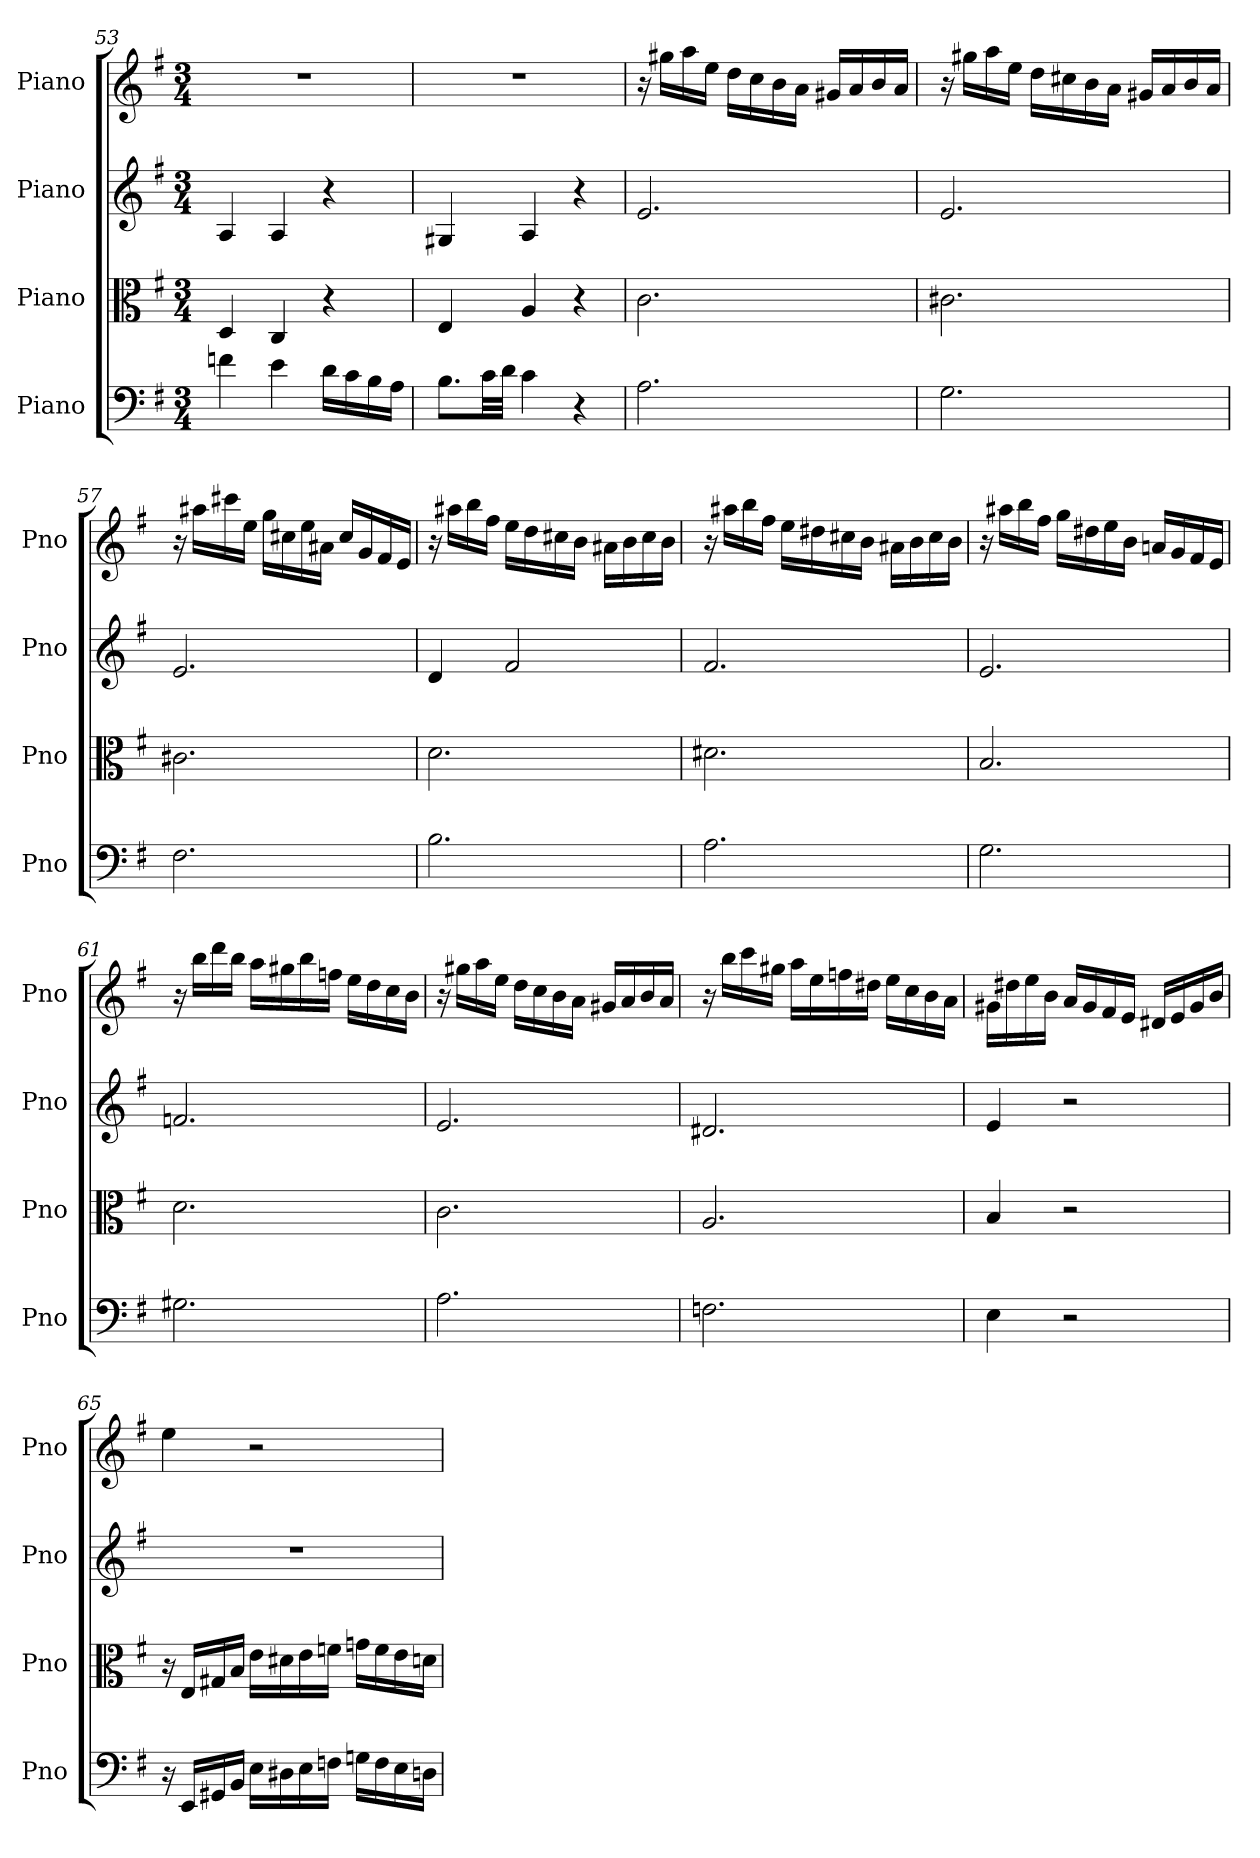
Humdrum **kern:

**kern	**kern	**kern	**kern
*part4	*part3	*part2	*part1
*staff4	*staff3	*staff2	*staff1
*I"Piano	*I"Piano	*I"Piano	*I"Piano
*I'Pno	*I'Pno	*I'Pno	*I'Pno
*clefF4	*clefC3	*clefG2	*clefG2
*k[f#]	*k[f#]	*k[f#]	*k[f#]
*M3/4	*M3/4	*M3/4	*M3/4
=53	=53	=53	=53
4fn\	4D/	4A/	2.r
4e\	4C/	4A/	.
16d\LL	4r	4r	.
16c\	.	.	.
16B\	.	.	.
16A\JJ	.	.	.
!!LO:LB:g=z
=54	=54	=54	=54
8.B\L	4E/	4G#X/	2.r
32c\LL	.	.	.
32d\JJJ	.	.	.
4c\	4A/	4A/	.
4r	4r	4r	.
=55	=55	=55	=55
2.A\	2.c\	2.e/	16r
.	.	.	16gg#X\LL
.	.	.	16aa\
.	.	.	16ee\JJ
.	.	.	16dd\LL
.	.	.	16cc\
.	.	.	16b\
.	.	.	16a\JJ
.	.	.	16g#X/LL
.	.	.	16a/
.	.	.	16b/
.	.	.	16a/JJ
=56	=56	=56	=56
2.G\	2.c#X\	2.e/	16r
.	.	.	16gg#X\LL
.	.	.	16aa\
.	.	.	16ee\JJ
.	.	.	16dd\LL
.	.	.	16cc#X\
.	.	.	16b\
.	.	.	16a\JJ
.	.	.	16g#X/LL
.	.	.	16a/
.	.	.	16b/
.	.	.	16a/JJ
!!LO:PB:g=z
=57	=57	=57	=57
2.F#\	2.c#X\	2.e/	16r
.	.	.	16aa#X\LL
.	.	.	16ccc#X\
.	.	.	16ee\JJ
.	.	.	16gg\LL
.	.	.	16cc#X\
.	.	.	16ee\
.	.	.	16a#X\JJ
.	.	.	16cc#/LL
.	.	.	16g/
.	.	.	16f#/
.	.	.	16e/JJ
=58	=58	=58	=58
2.B\	2.d\	4d/	16r
.	.	.	16aa#X\LL
.	.	.	16bb\
.	.	.	16ff#\JJ
.	.	2f#/	16ee\LL
.	.	.	16dd\
.	.	.	16cc#X\
.	.	.	16b\JJ
.	.	.	16a#X\LL
.	.	.	16b\
.	.	.	16cc#\
.	.	.	16b\JJ
=59	=59	=59	=59
2.A\	2.d#X\	2.f#/	16r
.	.	.	16aa#X\LL
.	.	.	16bb\
.	.	.	16ff#\JJ
.	.	.	16ee\LL
.	.	.	16dd#X\
.	.	.	16cc#X\
.	.	.	16b\JJ
.	.	.	16a#X\LL
.	.	.	16b\
.	.	.	16cc#\
.	.	.	16b\JJ
!!LO:LB:g=z
=60	=60	=60	=60
2.G\	2.B/	2.e/	16r
.	.	.	16aa#X\LL
.	.	.	16bb\
.	.	.	16ff#\JJ
.	.	.	16gg\LL
.	.	.	16dd#X\
.	.	.	16ee\
.	.	.	16b\JJ
.	.	.	16an/LL
.	.	.	16g/
.	.	.	16f#/
.	.	.	16e/JJ
=61	=61	=61	=61
2.G#X\	2.d\	2.fn/	16r
.	.	.	16bb\LL
.	.	.	16ddd\
.	.	.	16bb\JJ
.	.	.	16aa\LL
.	.	.	16gg#X\
.	.	.	16bb\
.	.	.	16ffn\JJ
.	.	.	16ee\LL
.	.	.	16dd\
.	.	.	16cc\
.	.	.	16b\JJ
=62	=62	=62	=62
2.A\	2.c\	2.e/	16r
.	.	.	16gg#X\LL
.	.	.	16aa\
.	.	.	16ee\JJ
.	.	.	16dd\LL
.	.	.	16cc\
.	.	.	16b\
.	.	.	16a\JJ
.	.	.	16g#X/LL
.	.	.	16a/
.	.	.	16b/
.	.	.	16a/JJ
!!LO:LB:g=z
=63	=63	=63	=63
2.Fn\	2.A/	2.d#X/	16r
.	.	.	16bb\LL
.	.	.	16ccc\
.	.	.	16gg#X\JJ
.	.	.	16aa\LL
.	.	.	16ee\
.	.	.	16ffn\
.	.	.	16dd#X\JJ
.	.	.	16ee\LL
.	.	.	16cc\
.	.	.	16b\
.	.	.	16a\JJ
=64	=64	=64	=64
4E\	4B/	4e/	16g#X\LL
.	.	.	16dd#X\
.	.	.	16ee\
.	.	.	16b\JJ
2r	2r	2r	16a/LL
.	.	.	16g#/
.	.	.	16f#/
.	.	.	16e/JJ
.	.	.	16d#X/LL
.	.	.	16e/
.	.	.	16g#/
.	.	.	16b/JJ
=65	=65	=65	=65
16r	16r	2.r	4ee\
16EE/LL	16E/LL	.	.
16GG#X/	16G#X/	.	.
16BB/JJ	16B/JJ	.	.
16E\LL	16e\LL	.	2r
16D#X\	16d#X\	.	.
16E\	16e\	.	.
16Fn\JJ	16fn\JJ	.	.
16Gn\LL	16gn\LL	.	.
16F\	16f\	.	.
16E\	16e\	.	.
16Dn\JJ	16dn\JJ	.	.
=	=	=	=
*-	*-	*-	*-
